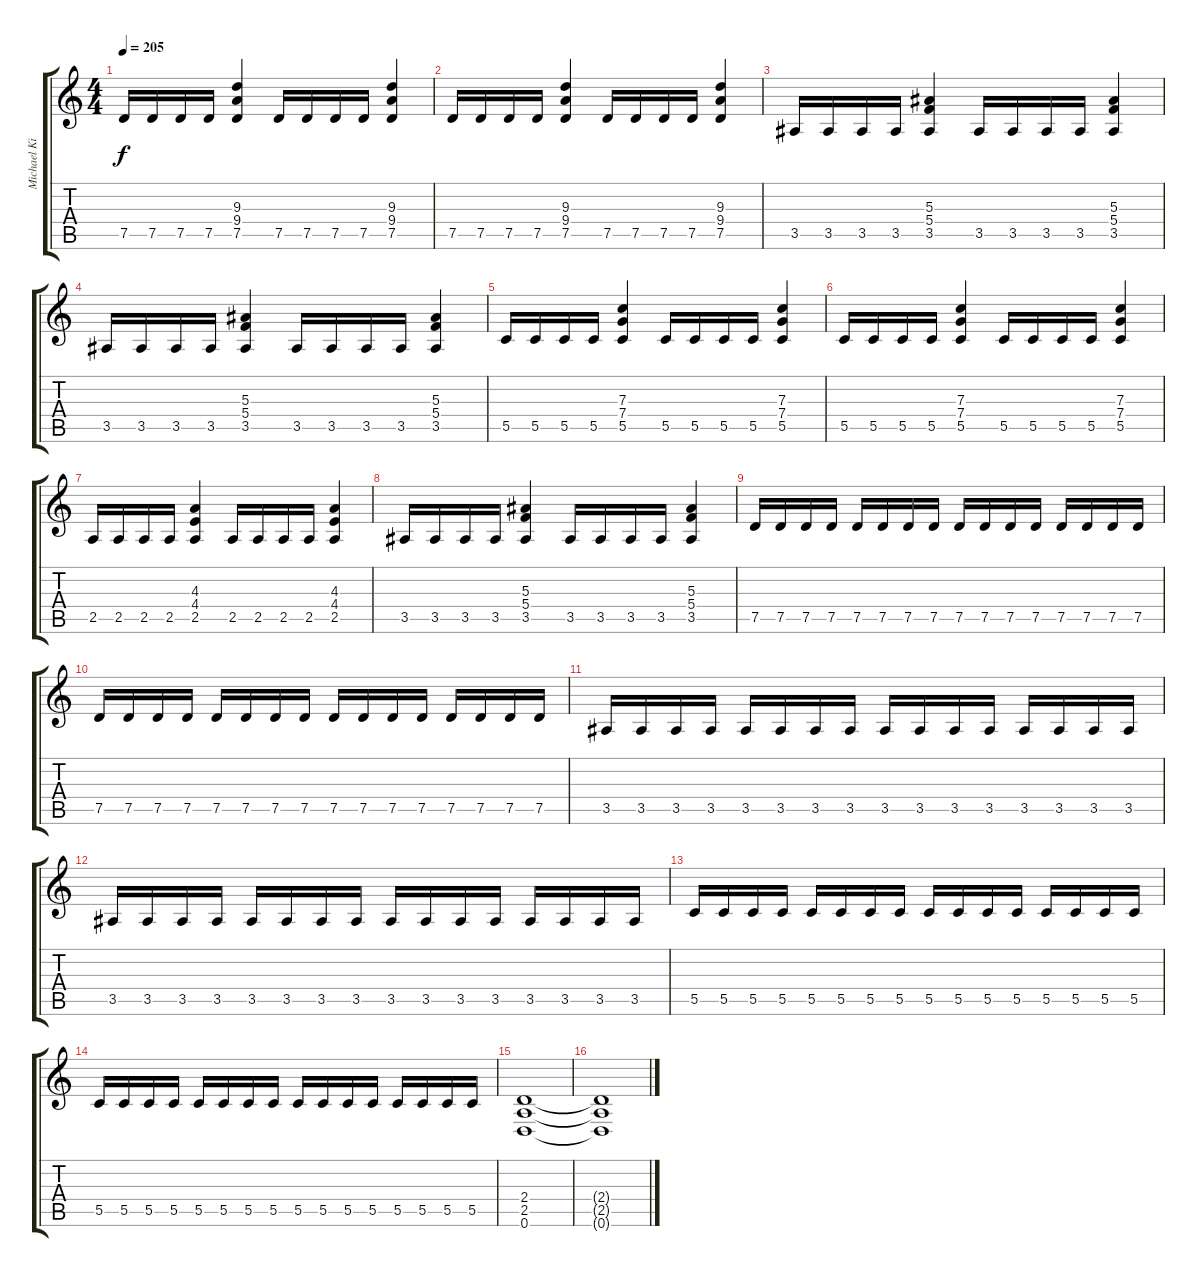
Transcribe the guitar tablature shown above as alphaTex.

\track ("Michael Kirshin" "Michael Ki") {instrument overdrivenguitar}
\staff {score tabs}
\tuning (D4 A3 F3 C3 G2 D2) {hide}
\ts (4 4)
\tempo 205
\clef g2
\ks c
7.5.16{dy f} 7.5.16 7.5.16 7.5.16 (9.3 9.4 7.5).4 7.5.16 7.5.16 7.5.16 7.5.16 (9.3 9.4 7.5).4 |
7.5.16 7.5.16 7.5.16 7.5.16 (9.3 9.4 7.5).4 7.5.16 7.5.16 7.5.16 7.5.16 (9.3 9.4 7.5).4 |
3.5.16 3.5.16 3.5.16 3.5.16 (5.3 5.4 3.5).4 3.5.16 3.5.16 3.5.16 3.5.16 (5.3 5.4 3.5).4 |
3.5.16 3.5.16 3.5.16 3.5.16 (5.3 5.4 3.5).4 3.5.16 3.5.16 3.5.16 3.5.16 (5.3 5.4 3.5).4 |
5.5.16 5.5.16 5.5.16 5.5.16 (7.3 7.4 5.5).4 5.5.16 5.5.16 5.5.16 5.5.16 (7.3 7.4 5.5).4 |
5.5.16 5.5.16 5.5.16 5.5.16 (7.3 7.4 5.5).4 5.5.16 5.5.16 5.5.16 5.5.16 (7.3 7.4 5.5).4 |
2.5.16 2.5.16 2.5.16 2.5.16 (4.3 4.4 2.5).4 2.5.16 2.5.16 2.5.16 2.5.16 (4.3 4.4 2.5).4 |
3.5.16 3.5.16 3.5.16 3.5.16 (5.3 5.4 3.5).4 3.5.16 3.5.16 3.5.16 3.5.16 (5.3 5.4 3.5).4 |
7.5.16 7.5.16 7.5.16 7.5.16 7.5.16 7.5.16 7.5.16 7.5.16 7.5.16 7.5.16 7.5.16 7.5.16 7.5.16 7.5.16 7.5.16 7.5.16 |
7.5.16 7.5.16 7.5.16 7.5.16 7.5.16 7.5.16 7.5.16 7.5.16 7.5.16 7.5.16 7.5.16 7.5.16 7.5.16 7.5.16 7.5.16 7.5.16 |
3.5.16 3.5.16 3.5.16 3.5.16 3.5.16 3.5.16 3.5.16 3.5.16 3.5.16 3.5.16 3.5.16 3.5.16 3.5.16 3.5.16 3.5.16 3.5.16 |
3.5.16 3.5.16 3.5.16 3.5.16 3.5.16 3.5.16 3.5.16 3.5.16 3.5.16 3.5.16 3.5.16 3.5.16 3.5.16 3.5.16 3.5.16 3.5.16 |
5.5.16 5.5.16 5.5.16 5.5.16 5.5.16 5.5.16 5.5.16 5.5.16 5.5.16 5.5.16 5.5.16 5.5.16 5.5.16 5.5.16 5.5.16 5.5.16 |
5.5.16 5.5.16 5.5.16 5.5.16 5.5.16 5.5.16 5.5.16 5.5.16 5.5.16 5.5.16 5.5.16 5.5.16 5.5.16 5.5.16 5.5.16 5.5.16 |
(2.4 2.5 0.6).1 |
(2.4{t} 2.5{t} 0.6{t}).1
